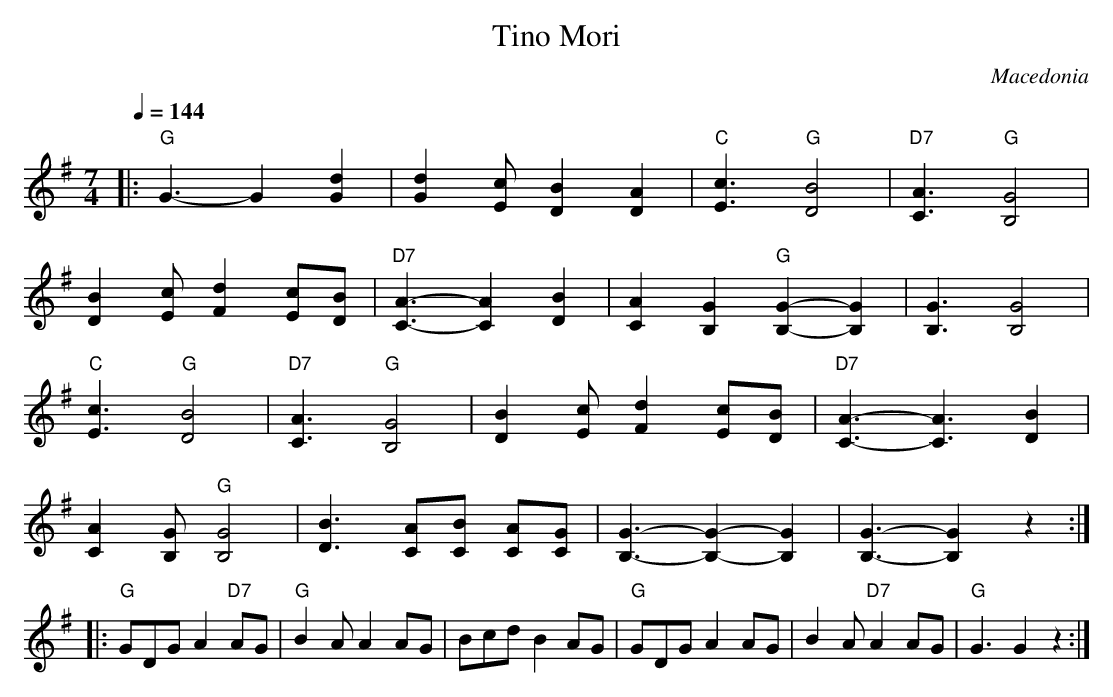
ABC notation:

X:1
T: Tino Mori
L:1/8
O: Macedonia
M:7/4
Q:1/4=144
K:G
|: "G" G3-G2 [G2d2] | [G2d2] [Ec] [D2B2] [D2A2] |\
 "C" [E3c3]  "G" [D4B4] | "D7" [C3A3] "G" [B,4G4] |
[D2B2] [Ec]  [F2d2] [Ec][DB] |\
 "D7"  [C3-A3-][C2A2] [D2B2]|\
 [C2A2] [B,2G2] "G" [B,2-G2-][B,2G2] | [B,3G3] [B,4G4]|
"C" [E3c3]  "G" [D4B4] | "D7" [C3A3]  "G" [B,4G4] |\
 [D2B2] [Ec] [F2d2] [Ec][DB] | "D7" [C3-A3-][C3A3] [D2B2]|
[C2A2] [B,G] "G" [B,4G4]| [D3B3] [CA][CB] [CA][CG] |\
 [B,3-G3-][B,2-G2-][B,2G2] | [B,3-G3-] [B,2G2] z2 :|
|: "G" GDG  A2 "D7" AG | "G" B2 A A2 AG| Bcd B2 AG |\
 "G" GDG A2 AG | B2 A "D7" A2 AG | "G" G3 G2 z2 :|
